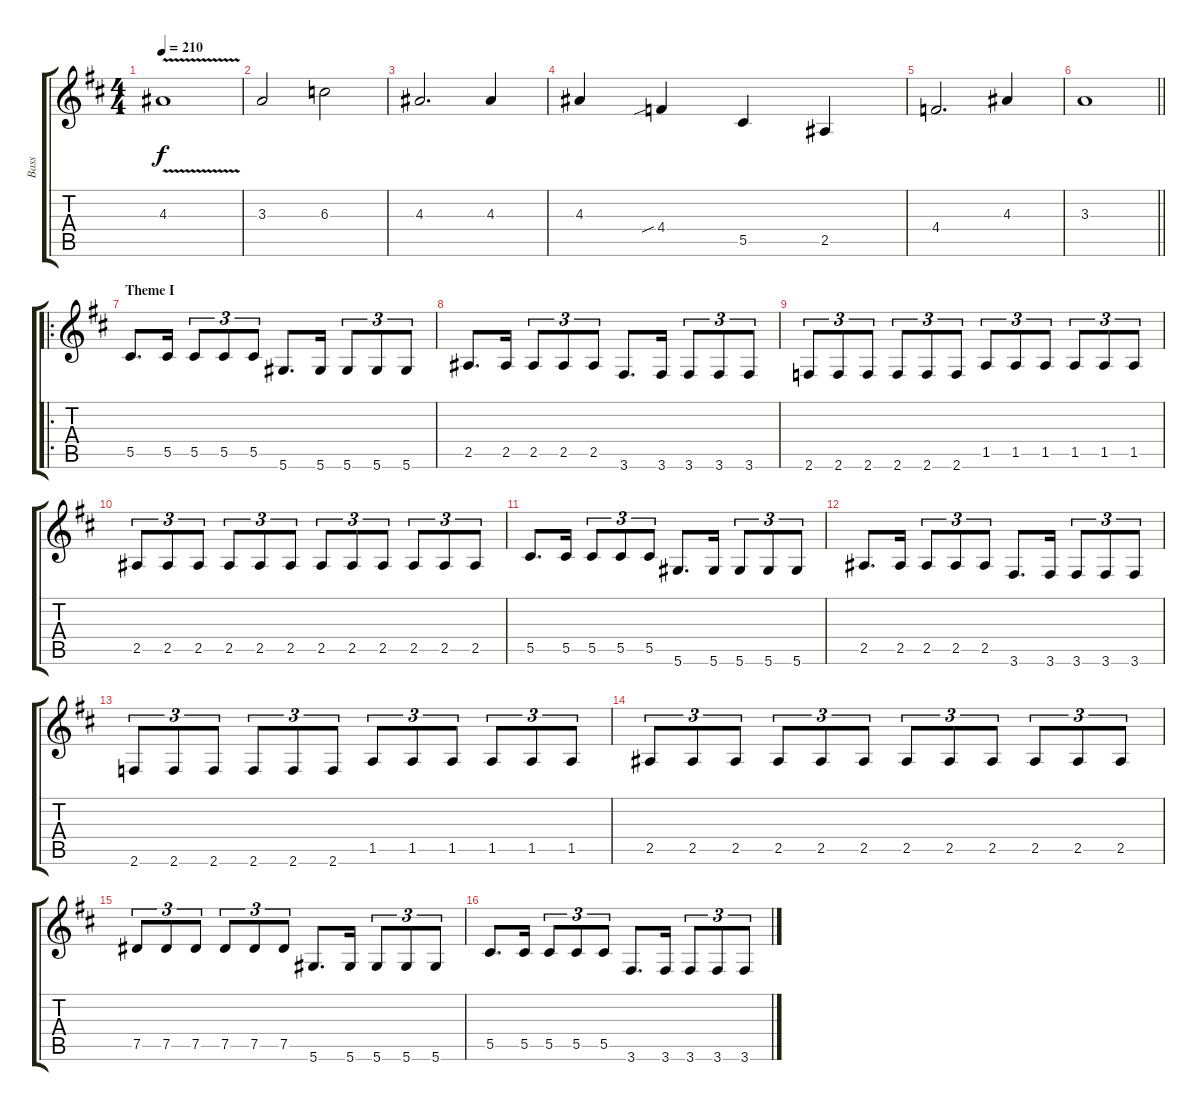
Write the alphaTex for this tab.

\track ("Bass" "Bass") {instrument electricbasspick}
\staff {score tabs}
\tuning (Eb4 Bb3 Gb3 Db3 Ab2 Eb2) {hide}
\ts (4 4)
\tempo 210
\clef g2
\ks d
4.3{v}.1{dy f} |
3.3.2 6.3.2 |
4.3.2{d} 4.3.4 |
4.3.4 4.4{sib}.4 5.5.4 2.5.4 |
4.4.2{d} 4.3.4 |
\barLineRight lightlight
3.3.1 |
\ro
\section ("" "Theme I")
5.5.8{d} 5.5.16 5.5.8{tu (3 2)} 5.5.8{tu (3 2)} 5.5.8{tu (3 2)} 5.6.8{d} 5.6.16 5.6.8{tu (3 2)} 5.6.8{tu (3 2)} 5.6.8{tu (3 2)} |
2.5.8{d} 2.5.16 2.5.8{tu (3 2)} 2.5.8{tu (3 2)} 2.5.8{tu (3 2)} 3.6.8{d} 3.6.16 3.6.8{tu (3 2)} 3.6.8{tu (3 2)} 3.6.8{tu (3 2)} |
2.6.8{tu (3 2)} 2.6.8{tu (3 2)} 2.6.8{tu (3 2)} 2.6.8{tu (3 2)} 2.6.8{tu (3 2)} 2.6.8{tu (3 2)} 1.5.8{tu (3 2)} 1.5.8{tu (3 2)} 1.5.8{tu (3 2)} 1.5.8{tu (3 2)} 1.5.8{tu (3 2)} 1.5.8{tu (3 2)} |
2.5.8{tu (3 2)} 2.5.8{tu (3 2)} 2.5.8{tu (3 2)} 2.5.8{tu (3 2)} 2.5.8{tu (3 2)} 2.5.8{tu (3 2)} 2.5.8{tu (3 2)} 2.5.8{tu (3 2)} 2.5.8{tu (3 2)} 2.5.8{tu (3 2)} 2.5.8{tu (3 2)} 2.5.8{tu (3 2)} |
5.5.8{d} 5.5.16 5.5.8{tu (3 2)} 5.5.8{tu (3 2)} 5.5.8{tu (3 2)} 5.6.8{d} 5.6.16 5.6.8{tu (3 2)} 5.6.8{tu (3 2)} 5.6.8{tu (3 2)} |
2.5.8{d} 2.5.16 2.5.8{tu (3 2)} 2.5.8{tu (3 2)} 2.5.8{tu (3 2)} 3.6.8{d} 3.6.16 3.6.8{tu (3 2)} 3.6.8{tu (3 2)} 3.6.8{tu (3 2)} |
2.6.8{tu (3 2)} 2.6.8{tu (3 2)} 2.6.8{tu (3 2)} 2.6.8{tu (3 2)} 2.6.8{tu (3 2)} 2.6.8{tu (3 2)} 1.5.8{tu (3 2)} 1.5.8{tu (3 2)} 1.5.8{tu (3 2)} 1.5.8{tu (3 2)} 1.5.8{tu (3 2)} 1.5.8{tu (3 2)} |
2.5.8{tu (3 2)} 2.5.8{tu (3 2)} 2.5.8{tu (3 2)} 2.5.8{tu (3 2)} 2.5.8{tu (3 2)} 2.5.8{tu (3 2)} 2.5.8{tu (3 2)} 2.5.8{tu (3 2)} 2.5.8{tu (3 2)} 2.5.8{tu (3 2)} 2.5.8{tu (3 2)} 2.5.8{tu (3 2)} |
7.5.8{tu (3 2)} 7.5.8{tu (3 2)} 7.5.8{tu (3 2)} 7.5.8{tu (3 2)} 7.5.8{tu (3 2)} 7.5.8{tu (3 2)} 5.6.8{d} 5.6.16 5.6.8{tu (3 2)} 5.6.8{tu (3 2)} 5.6.8{tu (3 2)} |
5.5.8{d} 5.5.16 5.5.8{tu (3 2)} 5.5.8{tu (3 2)} 5.5.8{tu (3 2)} 3.6.8{d} 3.6.16 3.6.8{tu (3 2)} 3.6.8{tu (3 2)} 3.6.8{tu (3 2)}
